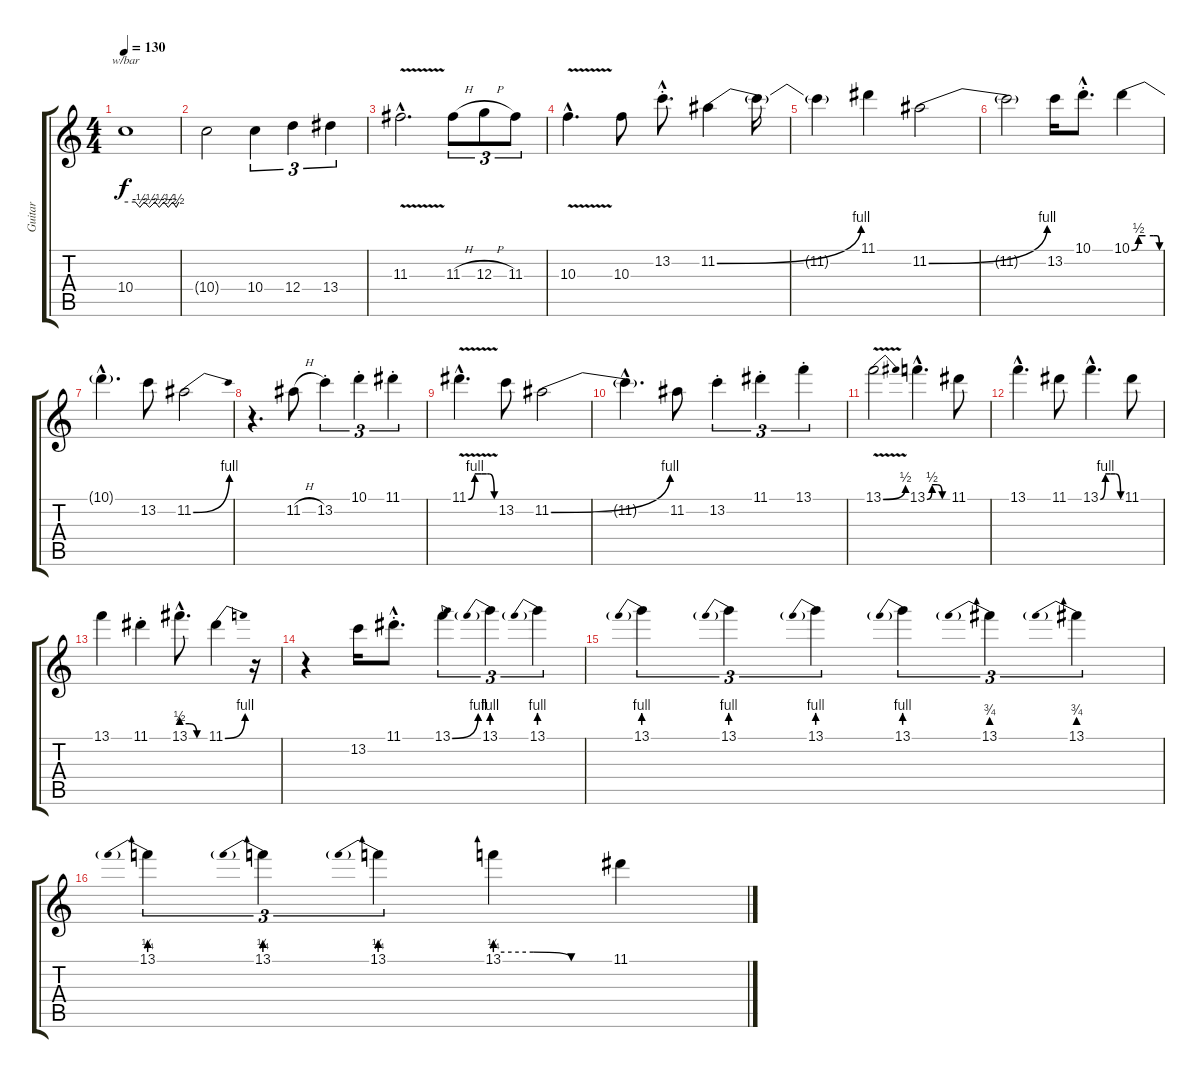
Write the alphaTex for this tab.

\track ("Guitar" "Guitar") {instrument overdrivenguitar}
\staff {score tabs}
\tuning (E4 B3 G3 D3 A2 E2) {hide}
\ts (4 4)
\tempo 130
\clef g2
\ks c
10.4.1{tbe (custom default 0 0 11 0 16 -2 21 0 27 -2 33 0 38 -2 43 0 48 -2 53 0 57 -2 60 0) dy f} |
10.4{t}.2 10.4.4{tu (3 2)} 12.4.4{tu (3 2)} 13.4.4{tu (3 2)} |
11.3{v hac}.2{d} 11.3{h}.8{tu (3 2)} 12.3{h}.8{tu (3 2)} 11.3.8{tu (3 2)} |
10.3{v hac}.4{d} 10.3.8 13.2{hac st}.8{d} 11.2{be (bend 0 0 60 4)}.4 11.2{t}.16 |
11.2{t}.4 11.1.4 11.2{be (bend 0 0 60 4)}.2 |
11.2{t}.2 13.2.16 10.1{hac st}.8{d} 10.1{be (custom 0 0 15 2 30 2 47 2 55 2 60 0)}.4 |
10.1{hac t}.4{d} 13.2.8 11.2{be (bend 0 0 60 4)}.2 |
r.4{d} 11.2{h}.8 13.2{st}.4{tu (3 2)} 10.1{st}.4{tu (3 2)} 11.1{st}.4{tu (3 2)} |
11.1{be (custom 0 0 15 4 30 4 42 4 45 4 48 4 60 0) v hac}.4{d} 13.2.8 11.2{be (bend 0 0 60 4)}.2 |
11.2{hac t}.4{d} 11.2.8 13.2{st}.4{tu (3 2)} 11.1{st}.4{tu (3 2)} 13.1{st}.4{tu (3 2)} |
13.1{be (bend 0 0 60 2) v}.2 13.1{be (custom 0 0 15 2 30 2 45 0 60 0) hac}.4{d} 11.1.8 |
13.1{hac}.4{d} 11.1.8 13.1{be (custom 0 0 15 4 30 4 45 4 60 0) hac}.4{d} 11.1.8 |
13.1.4 11.1{st}.4 13.1{be (custom 0 2 20 2 40 0 60 0) hac}.8{d} 11.1{be (bend 0 0 60 4)}.4 r.16 |
r.4 13.2.16 11.1{hac st}.8{d} 13.1{be (bend 0 0 60 4)}.4{tu (3 2)} 13.1{be (prebend 0 4 60 4)}.4{tu (3 2)} 13.1{be (prebend 0 4 60 4)}.4{tu (3 2)} |
13.1{be (prebend 0 4 60 4)}.4{tu (3 2)} 13.1{be (prebend 0 4 60 4)}.4{tu (3 2)} 13.1{be (prebend 0 4 60 4)}.4{tu (3 2)} 13.1{be (prebend 0 4 60 4)}.4{tu (3 2)} 13.1{be (prebend 0 3 60 3)}.4{tu (3 2)} 13.1{be (prebend 0 3 60 3)}.4{tu (3 2)} |
13.1{be (prebend 0 1 60 1)}.4{tu (3 2)} 13.1{be (prebend 0 1 60 1)}.4{tu (3 2)} 13.1{be (prebend 0 1 60 1)}.4{tu (3 2)} 13.1{be (custom 0 1 20 1 40 0 60 0)}.4 11.1.4
